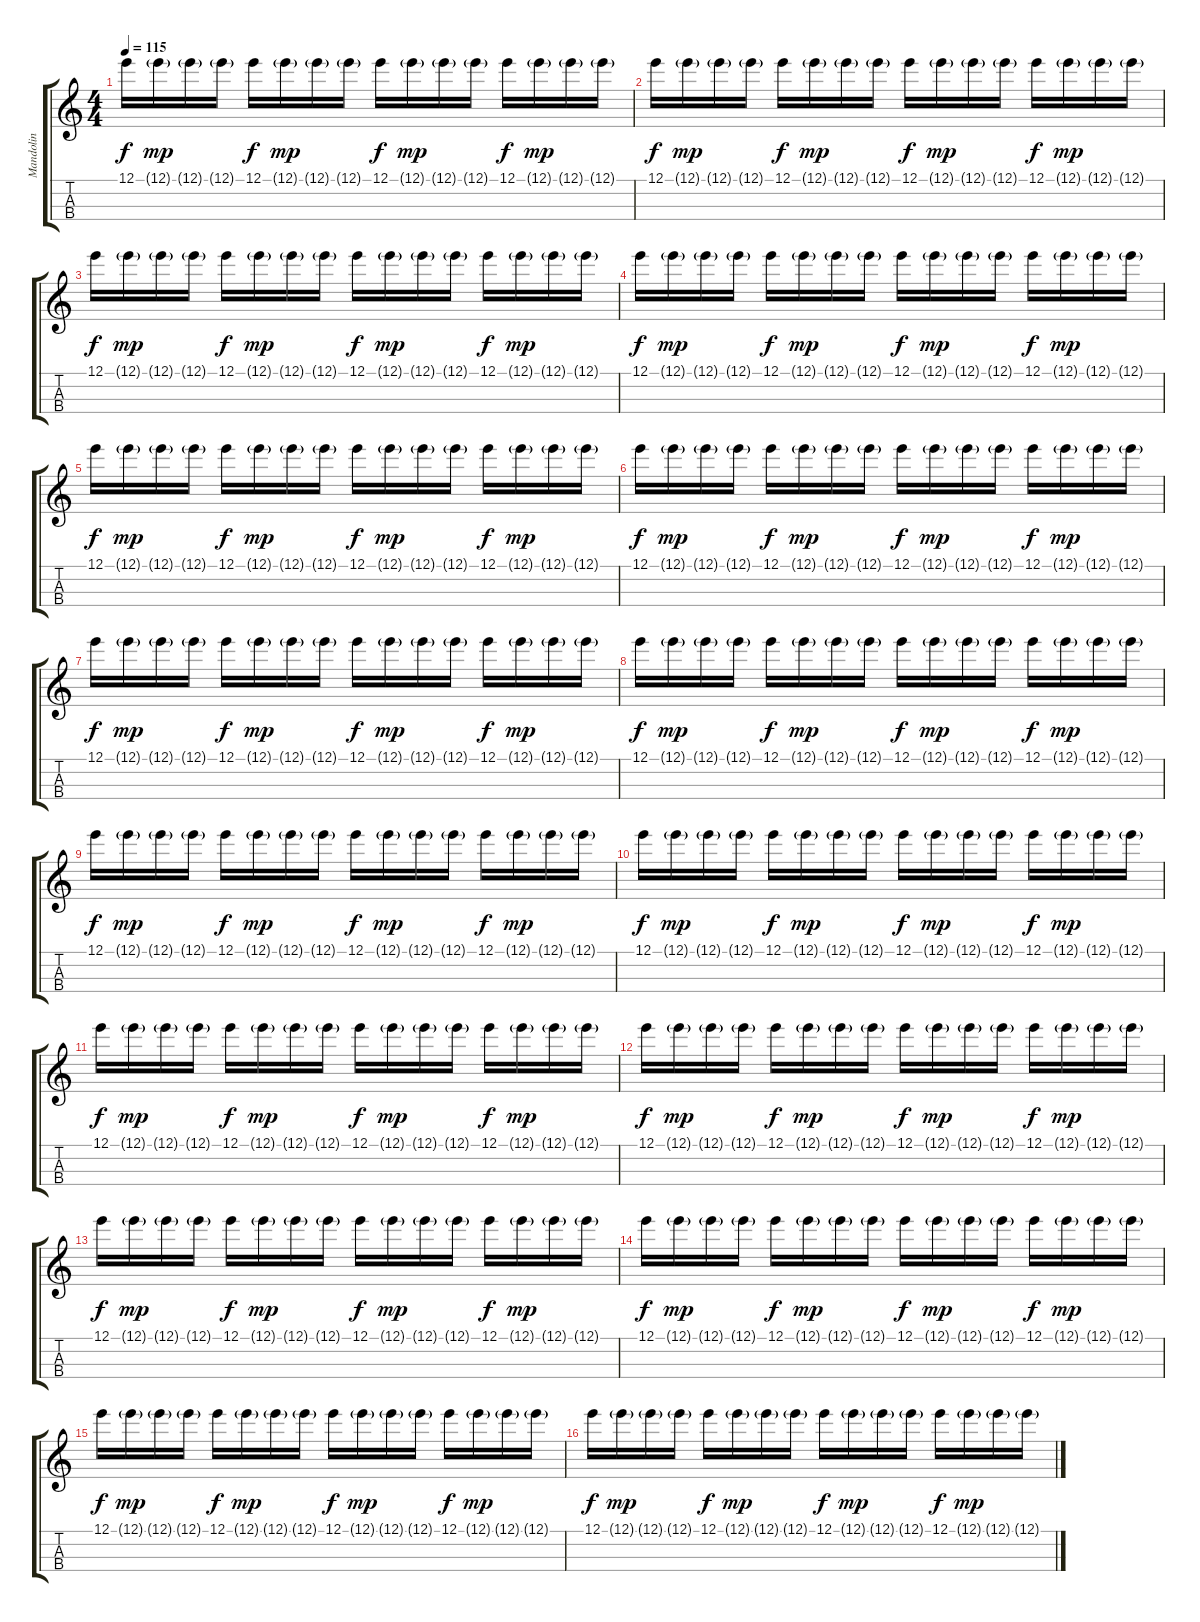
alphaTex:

\track ("Mandolin" "Mandolin") {instrument koto}
\staff {score tabs}
\tuning (E5 A4 D4 G3) {hide}
\ts (4 4)
\tempo 115
\clef g2
\ks c
12.1.16{dy f} 12.1{g}.16{dy mp} 12.1{g}.16 12.1{g}.16 12.1.16{dy f} 12.1{g}.16{dy mp} 12.1{g}.16 12.1{g}.16 12.1.16{dy f} 12.1{g}.16{dy mp} 12.1{g}.16 12.1{g}.16 12.1.16{dy f} 12.1{g}.16{dy mp} 12.1{g}.16 12.1{g}.16 |
12.1.16{dy f} 12.1{g}.16{dy mp} 12.1{g}.16 12.1{g}.16 12.1.16{dy f} 12.1{g}.16{dy mp} 12.1{g}.16 12.1{g}.16 12.1.16{dy f} 12.1{g}.16{dy mp} 12.1{g}.16 12.1{g}.16 12.1.16{dy f} 12.1{g}.16{dy mp} 12.1{g}.16 12.1{g}.16 |
12.1.16{dy f} 12.1{g}.16{dy mp} 12.1{g}.16 12.1{g}.16 12.1.16{dy f} 12.1{g}.16{dy mp} 12.1{g}.16 12.1{g}.16 12.1.16{dy f} 12.1{g}.16{dy mp} 12.1{g}.16 12.1{g}.16 12.1.16{dy f} 12.1{g}.16{dy mp} 12.1{g}.16 12.1{g}.16 |
12.1.16{dy f} 12.1{g}.16{dy mp} 12.1{g}.16 12.1{g}.16 12.1.16{dy f} 12.1{g}.16{dy mp} 12.1{g}.16 12.1{g}.16 12.1.16{dy f} 12.1{g}.16{dy mp} 12.1{g}.16 12.1{g}.16 12.1.16{dy f} 12.1{g}.16{dy mp} 12.1{g}.16 12.1{g}.16 |
12.1.16{dy f} 12.1{g}.16{dy mp} 12.1{g}.16 12.1{g}.16 12.1.16{dy f} 12.1{g}.16{dy mp} 12.1{g}.16 12.1{g}.16 12.1.16{dy f} 12.1{g}.16{dy mp} 12.1{g}.16 12.1{g}.16 12.1.16{dy f} 12.1{g}.16{dy mp} 12.1{g}.16 12.1{g}.16 |
12.1.16{dy f} 12.1{g}.16{dy mp} 12.1{g}.16 12.1{g}.16 12.1.16{dy f} 12.1{g}.16{dy mp} 12.1{g}.16 12.1{g}.16 12.1.16{dy f} 12.1{g}.16{dy mp} 12.1{g}.16 12.1{g}.16 12.1.16{dy f} 12.1{g}.16{dy mp} 12.1{g}.16 12.1{g}.16 |
12.1.16{dy f} 12.1{g}.16{dy mp} 12.1{g}.16 12.1{g}.16 12.1.16{dy f} 12.1{g}.16{dy mp} 12.1{g}.16 12.1{g}.16 12.1.16{dy f} 12.1{g}.16{dy mp} 12.1{g}.16 12.1{g}.16 12.1.16{dy f} 12.1{g}.16{dy mp} 12.1{g}.16 12.1{g}.16 |
12.1.16{dy f} 12.1{g}.16{dy mp} 12.1{g}.16 12.1{g}.16 12.1.16{dy f} 12.1{g}.16{dy mp} 12.1{g}.16 12.1{g}.16 12.1.16{dy f} 12.1{g}.16{dy mp} 12.1{g}.16 12.1{g}.16 12.1.16{dy f} 12.1{g}.16{dy mp} 12.1{g}.16 12.1{g}.16 |
12.1.16{dy f} 12.1{g}.16{dy mp} 12.1{g}.16 12.1{g}.16 12.1.16{dy f} 12.1{g}.16{dy mp} 12.1{g}.16 12.1{g}.16 12.1.16{dy f} 12.1{g}.16{dy mp} 12.1{g}.16 12.1{g}.16 12.1.16{dy f} 12.1{g}.16{dy mp} 12.1{g}.16 12.1{g}.16 |
12.1.16{dy f} 12.1{g}.16{dy mp} 12.1{g}.16 12.1{g}.16 12.1.16{dy f} 12.1{g}.16{dy mp} 12.1{g}.16 12.1{g}.16 12.1.16{dy f} 12.1{g}.16{dy mp} 12.1{g}.16 12.1{g}.16 12.1.16{dy f} 12.1{g}.16{dy mp} 12.1{g}.16 12.1{g}.16 |
12.1.16{dy f} 12.1{g}.16{dy mp} 12.1{g}.16 12.1{g}.16 12.1.16{dy f} 12.1{g}.16{dy mp} 12.1{g}.16 12.1{g}.16 12.1.16{dy f} 12.1{g}.16{dy mp} 12.1{g}.16 12.1{g}.16 12.1.16{dy f} 12.1{g}.16{dy mp} 12.1{g}.16 12.1{g}.16 |
12.1.16{dy f} 12.1{g}.16{dy mp} 12.1{g}.16 12.1{g}.16 12.1.16{dy f} 12.1{g}.16{dy mp} 12.1{g}.16 12.1{g}.16 12.1.16{dy f} 12.1{g}.16{dy mp} 12.1{g}.16 12.1{g}.16 12.1.16{dy f} 12.1{g}.16{dy mp} 12.1{g}.16 12.1{g}.16 |
12.1.16{dy f} 12.1{g}.16{dy mp} 12.1{g}.16 12.1{g}.16 12.1.16{dy f} 12.1{g}.16{dy mp} 12.1{g}.16 12.1{g}.16 12.1.16{dy f} 12.1{g}.16{dy mp} 12.1{g}.16 12.1{g}.16 12.1.16{dy f} 12.1{g}.16{dy mp} 12.1{g}.16 12.1{g}.16 |
12.1.16{dy f} 12.1{g}.16{dy mp} 12.1{g}.16 12.1{g}.16 12.1.16{dy f} 12.1{g}.16{dy mp} 12.1{g}.16 12.1{g}.16 12.1.16{dy f} 12.1{g}.16{dy mp} 12.1{g}.16 12.1{g}.16 12.1.16{dy f} 12.1{g}.16{dy mp} 12.1{g}.16 12.1{g}.16 |
12.1.16{dy f} 12.1{g}.16{dy mp} 12.1{g}.16 12.1{g}.16 12.1.16{dy f} 12.1{g}.16{dy mp} 12.1{g}.16 12.1{g}.16 12.1.16{dy f} 12.1{g}.16{dy mp} 12.1{g}.16 12.1{g}.16 12.1.16{dy f} 12.1{g}.16{dy mp} 12.1{g}.16 12.1{g}.16 |
12.1.16{dy f} 12.1{g}.16{dy mp} 12.1{g}.16 12.1{g}.16 12.1.16{dy f} 12.1{g}.16{dy mp} 12.1{g}.16 12.1{g}.16 12.1.16{dy f} 12.1{g}.16{dy mp} 12.1{g}.16 12.1{g}.16 12.1.16{dy f} 12.1{g}.16{dy mp} 12.1{g}.16 12.1{g}.16
